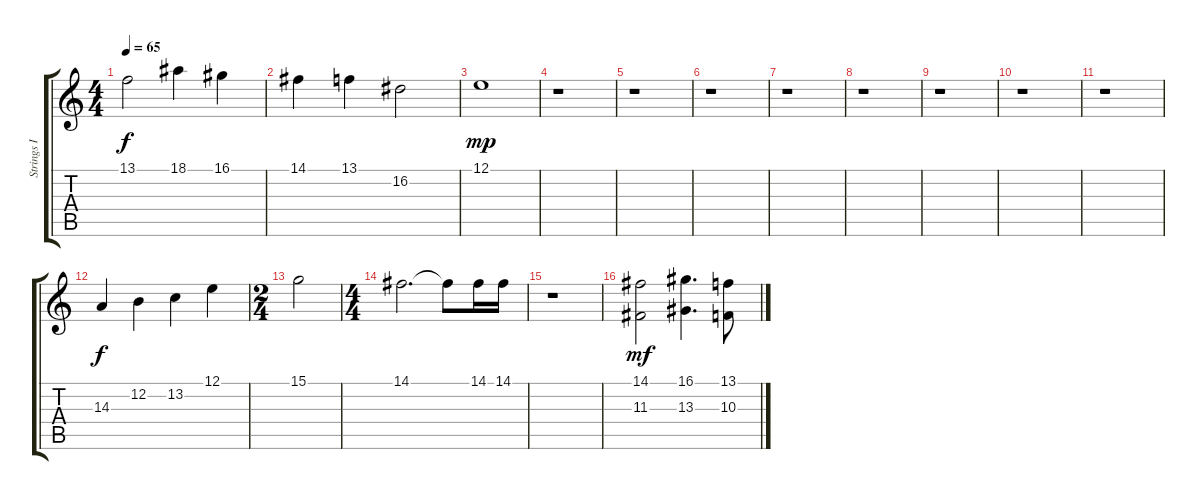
\track ("Strings I (left)" "Strings I ") {instrument stringensemble1}
\staff {score tabs}
\tuning (E4 B3 G3 D3 A2 E2) {hide}
\ts (4 4)
\tempo 65
\clef g2
\ks c
13.1.2{dy f} 18.1.4 16.1.4 |
14.1.4 13.1.4 16.2.2 |
12.1.1{dy mp} |
r.1 |
r.1 |
r.1 |
r.1 |
r.1 |
r.1 |
r.1 |
r.1 |
14.3.4{dy f} 12.2.4 13.2.4 12.1.4 |
\ts (2 4)
15.1.2 |
\ts (4 4)
14.1.2{d} 14.1{t}.8 14.1.16 14.1.16 |
r.1 |
(14.1 11.3).2{dy mf} (16.1 13.3).4{d} (13.1 10.3).8
